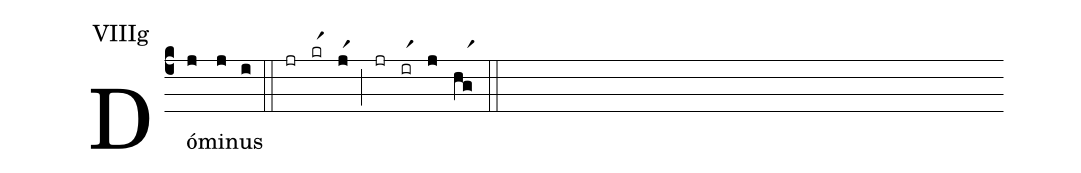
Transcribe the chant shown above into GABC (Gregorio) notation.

annotation: VIIIg;
%%
(c4)Dó(j)mi(j)nus(i) (::) (jr)(krr1)(jr1)(;)(jr)(irr1)(j)(hgr1)(::)
